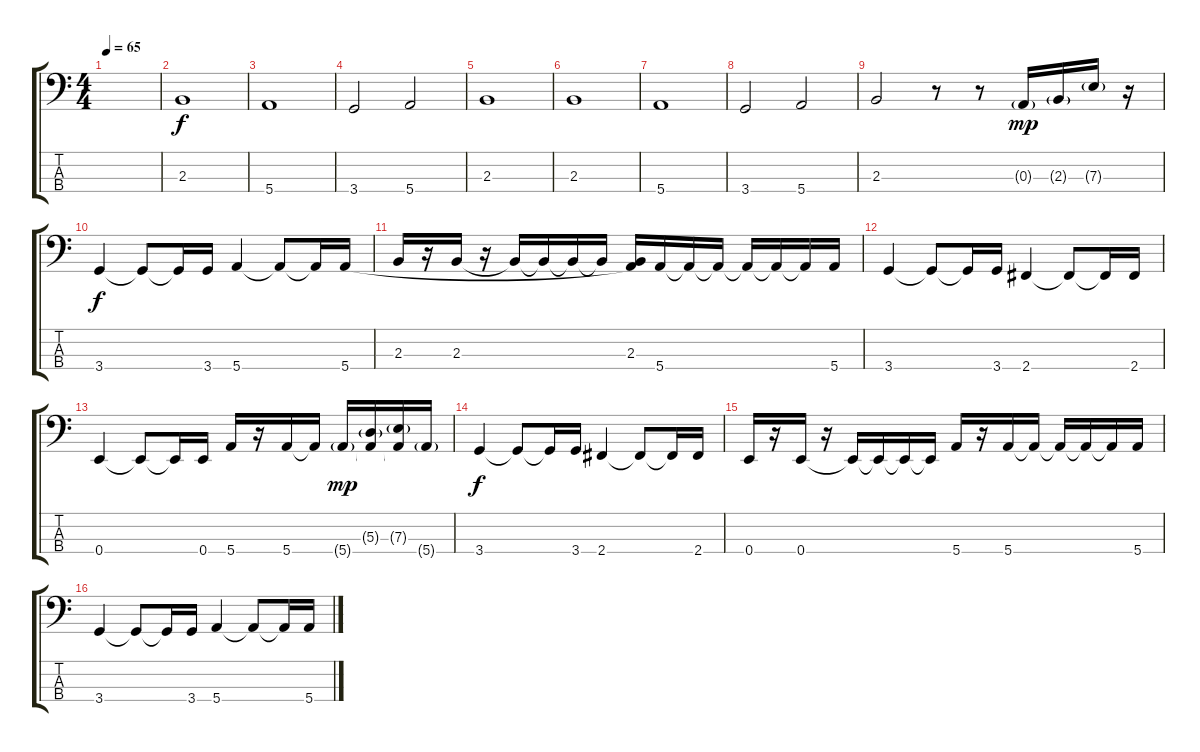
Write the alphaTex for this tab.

\track "" {instrument electricbassfinger}
\staff {score tabs}
\tuning (G2 D2 A1 E1) {hide}
\ts (4 4)
\tempo 65
\clef f4
\ks c
|
2.3.1 |
5.4.1 |
3.4.2 5.4.2 |
2.3.1 |
2.3.1 |
5.4.1 |
3.4.2 5.4.2 |
2.3.2 r.8 r.8 0.3{g}.16{dy mp} 2.3{g}.16{txt ""} 7.3{g}.16 r.16 |
3.4.4{dy f} 3.4{t}.8 3.4{t}.16 3.4.16 5.4.4 5.4{t}.8 5.4{t}.16 5.4.16 |
2.3.16 r.16 2.3.16 r.16 2.3{t}.16 2.3{t}.16 2.3{t}.16 2.3{t}.16 (2.3 5.4{t}).16 5.4.16 5.4{t}.16 5.4{t}.16 5.4{t}.16 5.4{t}.16 5.4{t}.16 5.4.16 |
3.4.4 3.4{t}.8 3.4{t}.16 3.4.16 2.4.4 2.4{t}.8 2.4{t}.16 2.4.16 |
0.4.4 0.4{t}.8 0.4{t}.16 0.4.16 5.4.16 r.16 5.4.16 5.4{t}.16 5.4{g}.16{dy mp} (5.3{g} 5.4{t}).16 (7.3{g} 5.4{t}).16 5.4{g}.16 |
3.4.4{dy f} 3.4{t}.8 3.4{t}.16 3.4.16 2.4.4 2.4{t}.8 2.4{t}.16 2.4.16 |
0.4.16 r.16 0.4.16 r.16 0.4{t}.16 0.4{t}.16 0.4{t}.16 0.4{t}.16 5.4.16 r.16 5.4.16 5.4{t}.16 5.4{t}.16 5.4{t}.16 5.4{t}.16 5.4.16 |
3.4.4 3.4{t}.8 3.4{t}.16 3.4.16 5.4.4 5.4{t}.8 5.4{t}.16 5.4.16
